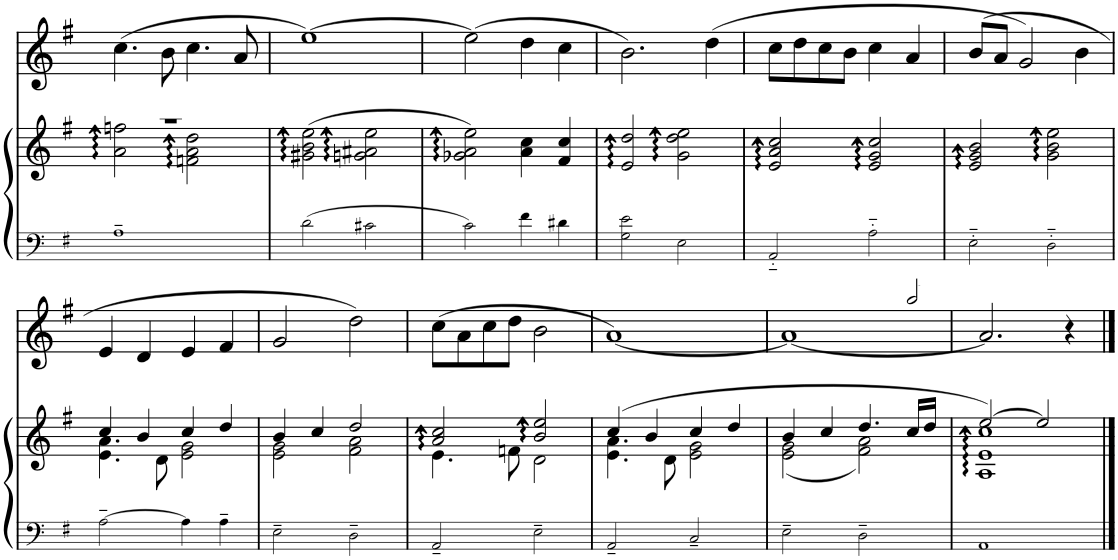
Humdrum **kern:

**kern	**kern	**kern
*part2	*part2	*part1
*staff3	*staff2	*staff1
*I"Arpa	*	*I"Recorder
*	*	*I'Rec
!!LO:PB:g=z
*clefF4	*clefG2	*clefG2
*k[f#]	*k[f#]	*k[f#]
*M2/2	*M2/2	*M2/2
=25	=25	=25
*	*^	*
1A~	1r	2a\ 2ffn\	(4.cc\
.	.	.	8b\
.	.	2fn\ 2a\ 2dd\	4.cc\
.	.	.	8a/
*	*v	*v	*
=26	=26	=26
2d\	(2g#X\ 2b\ 2ee\	[1ee)
2c#X\	2gn\ 2a#X\ 2ee\	.
=27	=27	=27
2c\	2g-X\ 2a\ 2ee\)	(2ee\]
4f#\	4a\ 4cc\	4dd\
4d#X\	4f#/ 4cc/	4cc\
=28	=28	=28
2G\ 2e\	2e/ 2dd/	2.b\)
2E\	2g\ 2dd\ 2ee\	.
.	.	(4dd\
=29	=29	=29
2AA'~/	2e/ 2a/ 2cc/	8cc\L
.	.	8dd\
.	.	8cc\
.	.	8b\J
2A'~\	2e/ 2g/ 2cc/	4cc\
.	.	4a/
=30	=30	=30
2E'~\	2e/ 2g/ 2b/	(8b/L
.	.	8a/J
.	.	2g/)
2D'~\	2g\ 2b\ 2ee\	.
.	.	4b\
!!LO:LB:g=z
=31	=31	=31
*	*^	*
[2A~\	4cc/	4.e\ 4.a\	4e/
.	4b/	.	4d/
.	.	8d\	.
4A\]	4cc/	2e\ 2g\	4e/
4A~\	4dd/	.	4f#/
=32	=32	=32	=32
2E~\	4b/	2e\ 2g\	2g/
.	4cc/	.	.
2D~\	2dd/	2f#\ 2a\	2dd\)
=33	=33	=33	=33
2AA~/	2a/ 2cc/	4.e\	(8cc\L
.	.	.	8a\
.	.	.	8cc\
.	.	8fn\	8dd\J
2E~\	2b/ 2ee/	2d\	2b\
=34	=34	=34	=34
2AA~/	(4cc/	4.e\ 4.a\	[1a)
.	4b/	.	.
.	.	8d\	.
2C~/	4cc/	2e\ 2g\	.
.	4dd/	.	.
=35	=35	=35	=35
2E~\	4b/	(2e\ 2g\	1a_
.	4cc/	.	.
2D~\	4.dd/	2f#\ 2a\)	.
.	16cc/LL	.	.
.	16dd/JJ	.	.
=36	=36	=36	=36
1AA	[2ee/)	1A 1e 1cc	2.a/]
.	2ee/]	.	.
.	.	.	4r
*	*v	*v	*
==	==	==
*-	*-	*-
